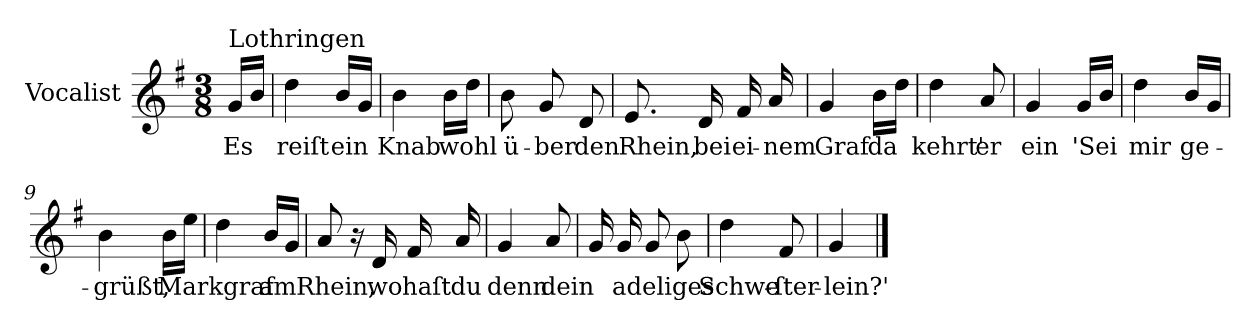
**kern	**text
*part1	*part1
*staff1	*staff1
*I"Vocalist	*
*k[f#]	*
*G:	*
*M3/8	*
=	=
!LO:TX:a:t=Lothringen	!
16gLL	Es
16bJJ	.
=1	=1
4dd	reiſt
16bLL	ein
16gJJ	.
=2	=2
4b	Knab
16bLL	wohl
16ddJJ	.
=3	=3
8b	ü-
8g	-ber
8d	den
=4	=4
8.e	Rhein,
16d	bei
16f#	ei-
16a	-nem
=5	=5
4g	Graf
16bLL	da
16ddJJ	.
=6	=6
4dd	kehrt'
8a	er
=7	=7
4g	ein
16gLL	'Sei
16bJJ	.
=8	=8
4dd	mir
16bLL	ge-
16gJJ	.
=9	=9
4b	-grüßt,
16bLL	Markgraf
16eeJJ	.
=10	=10
4dd	.
16bLL	am
16gJJ	.
=11	=11
8a	Rhein,
16r	.
16d	wo
16f#	haſt
16a	du
=12	=12
4g	denn
8a	dein
=13	=13
16g	.
16g	adeliges
8g	.
8b	.
=14	=14
4dd	Schwe-
8f#	ſter-
=15	=15
4g	lein?'
==	==
*-	*-
